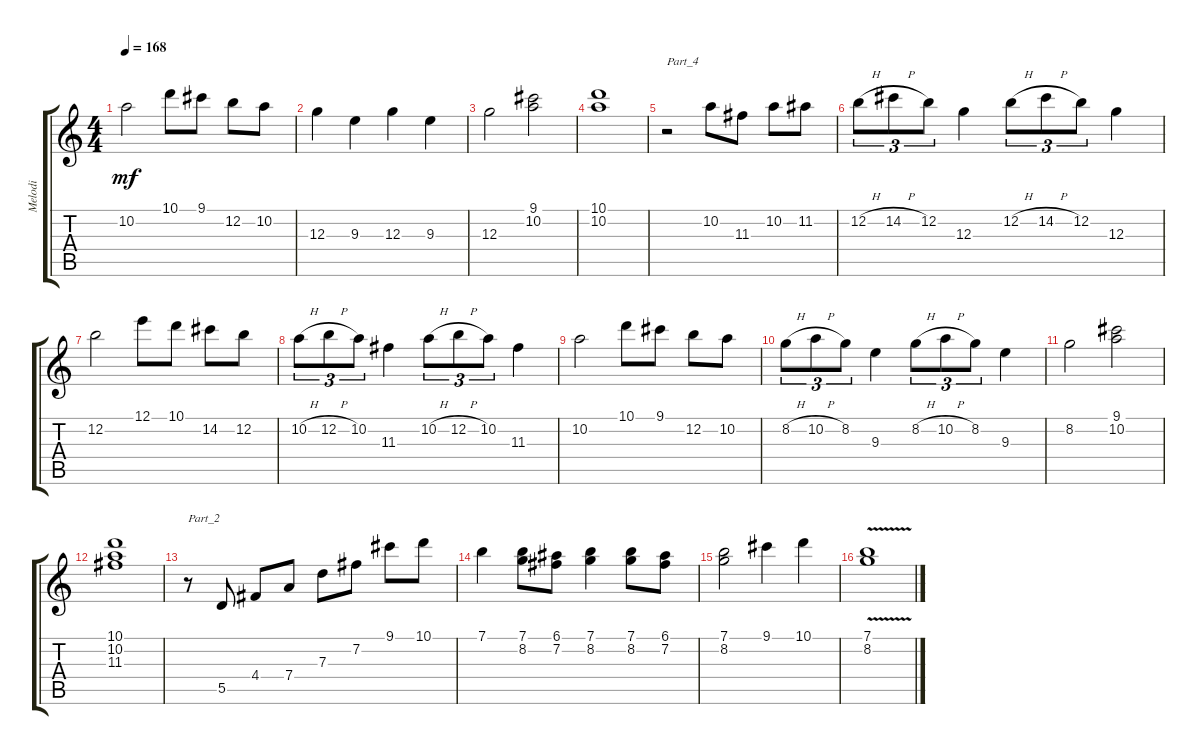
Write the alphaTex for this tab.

\track ("Melodi" "Melodi") {instrument acousticguitarsteel}
\staff {score tabs}
\tuning (E4 B3 G3 D3 A2 E2) {hide}
\ts (4 4)
\tempo 168
\clef g2
\ks c
10.2.2{dy mf} 10.1.8 9.1.8 12.2.8 10.2.8 |
12.3.4 9.3.4 12.3.4 9.3.4 |
12.3.2 (9.1 10.2).2 |
(10.1 10.2).1 |
r.2{txt "Part_4"} 10.2.8 11.3.8 10.2.8 11.2.8 |
12.2{h}.8{tu (3 2)} 14.2{h}.8{tu (3 2)} 12.2.8{tu (3 2)} 12.3.4 12.2{h}.8{tu (3 2)} 14.2{h}.8{tu (3 2)} 12.2.8{tu (3 2)} 12.3.4 |
12.2.2 12.1.8 10.1.8 14.2.8 12.2.8 |
10.2{h}.8{tu (3 2)} 12.2{h}.8{tu (3 2)} 10.2.8{tu (3 2)} 11.3.4 10.2{h}.8{tu (3 2)} 12.2{h}.8{tu (3 2)} 10.2.8{tu (3 2)} 11.3.4 |
10.2.2 10.1.8 9.1.8 12.2.8 10.2.8 |
8.2{h}.8{tu (3 2)} 10.2{h}.8{tu (3 2)} 8.2.8{tu (3 2)} 9.3.4 8.2{h}.8{tu (3 2)} 10.2{h}.8{tu (3 2)} 8.2.8{tu (3 2)} 9.3.4 |
8.2.2 (9.1 10.2).2 |
(10.1 10.2 11.3).1 |
r.8{txt "Part_2"} 5.5.8 4.4.8 7.4.8 7.3.8 7.2.8 9.1.8 10.1.8 |
7.1.4 (7.1 8.2).8 (6.1 7.2).8 (7.1 8.2).4 (7.1 8.2).8 (6.1 7.2).8 |
(7.1 8.2).2 9.1.4 10.1.4 |
(7.1{v} 8.2{v}).1
